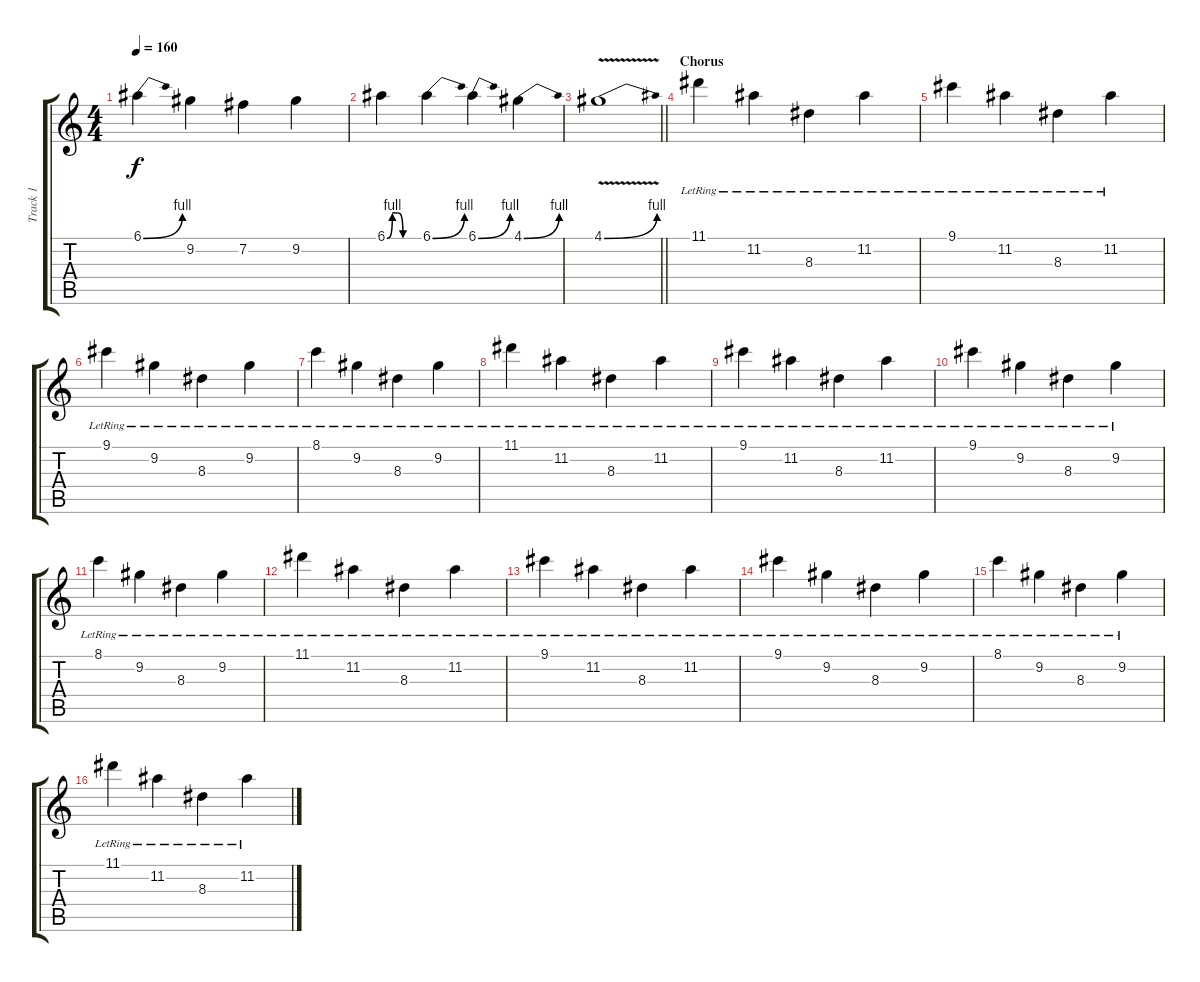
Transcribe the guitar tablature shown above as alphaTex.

\track ("Track 1" "Track 1") {instrument acousticguitarsteel}
\staff {score tabs}
\tuning (E4 B3 G3 D3 A2 E2) {hide}
\ts (4 4)
\tempo 160
\clef g2
\ks c
6.1{be (bend 0 0 60 4)}.4{dy f} 9.2.4 7.2.4 9.2.4 |
6.1{be (custom 0 0 10 4 20 4 30 0 60 0)}.4 6.1{be (bend 0 0 60 4)}.4 6.1{be (bend 0 0 60 4)}.4 4.1{be (bend 0 0 60 4)}.4 |
\barLineRight lightlight
4.1{be (bend 0 0 60 4) v}.1 |
\section ("" "Chorus")
11.1{lr}.4 11.2{lr}.4 8.3{lr}.4 11.2{lr}.4 |
9.1{lr}.4 11.2{lr}.4 8.3{lr}.4 11.2{lr}.4 |
9.1{lr}.4 9.2{lr}.4 8.3{lr}.4 9.2{lr}.4 |
8.1{lr}.4 9.2{lr}.4 8.3{lr}.4 9.2{lr}.4 |
11.1{lr}.4 11.2{lr}.4 8.3{lr}.4 11.2{lr}.4 |
9.1{lr}.4 11.2{lr}.4 8.3{lr}.4 11.2{lr}.4 |
9.1{lr}.4 9.2{lr}.4 8.3{lr}.4 9.2{lr}.4 |
8.1{lr}.4 9.2{lr}.4 8.3{lr}.4 9.2{lr}.4 |
11.1{lr}.4 11.2{lr}.4 8.3{lr}.4 11.2{lr}.4 |
9.1{lr}.4 11.2{lr}.4 8.3{lr}.4 11.2{lr}.4 |
9.1{lr}.4 9.2{lr}.4 8.3{lr}.4 9.2{lr}.4 |
8.1{lr}.4 9.2{lr}.4 8.3{lr}.4 9.2{lr}.4 |
11.1{lr}.4 11.2{lr}.4 8.3{lr}.4 11.2{lr}.4
